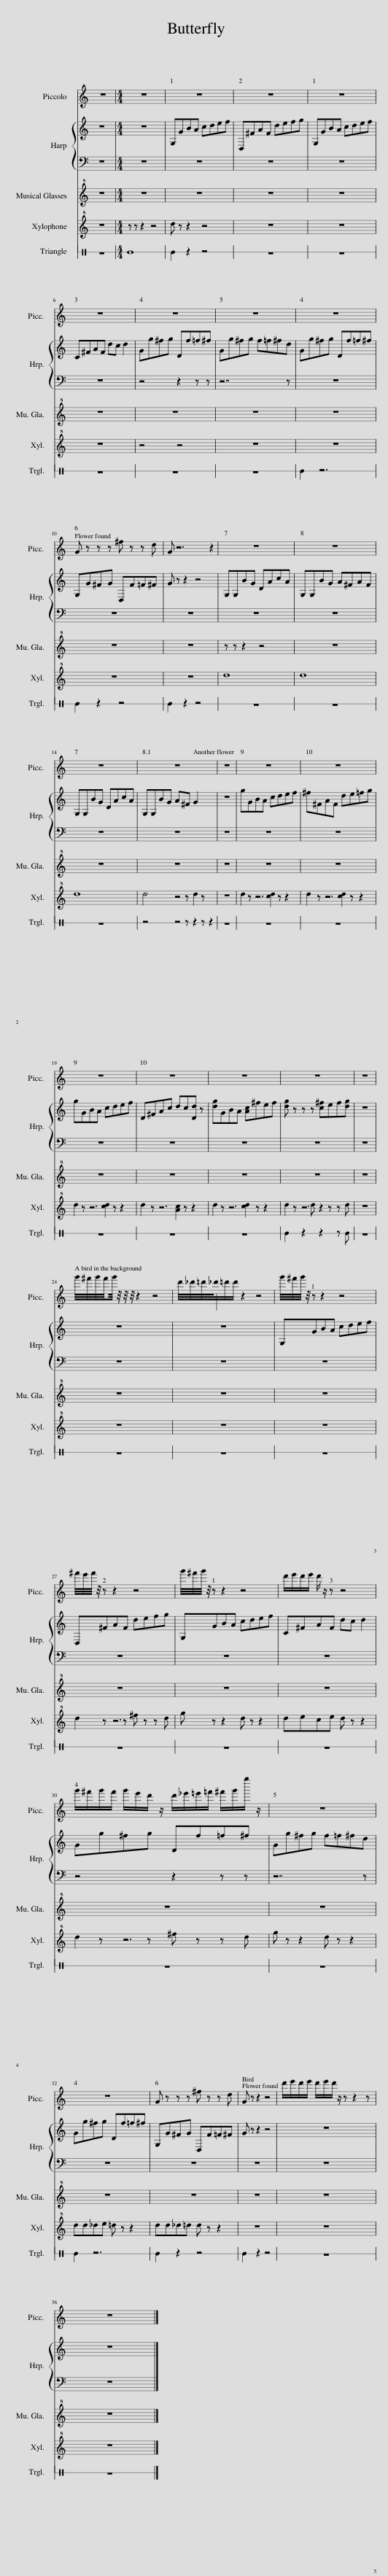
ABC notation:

X:1
%%score 1 2 3 4
L:1/8
M:none
I:linebreak $
K:C
V:1 treble transpose=12
V:2 treble
V:3 treble+8
V:4 perc stafflines=1
K:none
V:1
 z8 |[M:4/4] z8 | z8 | z8 | z8 |$ %5
 z8 | z8 | z8 | z8 |$ G z z z ^f z z d | %10
 G z6 z2 | z8 | z8 |$ z8 | z8 | %15
 z8 | z8 | z8 |$ z8 | z8 | %20
 z8 | z8 | z8 |$ g'/4^f'/4g'/4f'/4g'/4 z/4 z/4 z/4 z2 z4 | d'/4_d'/4=d'/4_d'/4=d'/d'/ z2 z4 | %25
 g'/4^f'/4g'/4 z/4 z z2 z4 |$ ^f'/4e'/4f'/4 z/4 z z2 z4 | g'/4^f'/4g'/4 z/4 z z2 z4 | d'/e'/d'/e'/ d'/ z/ z z4 |$ g'/^f'/g'/f'/ g'/e'/d'/ z/ d'/_e'/=e'/=f'/ ^f'/g'/g''/ z/ | %30
 z8 |$ z8 | G z z z ^f z z d | G z z2 z4 | d'/e'/d'/e'/ d'/e'/d'/ z/ z z2 z |$ %35
 z8 |] %36
V:2
 z8 |[M:4/4] z8 | G,GBA cdef | D,^FAF defg | G,GBA cdef |$ %5
 C^FAF dc d2 | Gg^fg Df=f^f | Gg^fg f=f^fd | Gg^fg Df=f^f |$ G,G^FG D,F=F^F | %10
 G z z2 z4 | G,G,BG DAcA | G,G,BG A^FAF |$ G,G,BG DAcA | G,G,BG A^F G2 | %15
 z8 | gGBA cdef | ^f^FAF de=fg |$ gGBA cdef | D^FAc dc[Dd] z | %20
 [dg]GBA [Ac]^fef | [dg] z z z [c^f]ef[dg] | z8 |$ z8 | z8 | %25
 G,GBA cdef |$ D,^FAF defg | G,GBA cdef | C^FAF dc d2 |$ Gg^fg Df=f^f | %30
 Gg^fg f=f^fd |$ Gg^fg Df=f^f | G,G^FG D,F=F^F | G z z2 z4 | z8 |$ %35
 z8 |] %36
V:3
 z8 |[M:4/4] z z z2 z4 | d z z2 z4 | z8 | z8 |$ %5
 z8 | z4 z4 | z8 | z8 |$ z8 | %10
 z8 | d8 | d8 |$ d8 | d4 z2 d2 | %15
 z8 | d2 z2 [cd]2 z2 | d2 z2 [cd]2 z2 |$ d2 z2 [cd]2 z2 | d2 z2 [Ac]2 z2 | %20
 d2 z2 [cd]2 z2 | d2 z d z2 z d | z8 |$ z8 | z8 | %25
 z8 |$ d2 z2 ^f z z d | g z z2 d z z2 | dece d z z2 |$ d2 z2 ^f z z d | %30
 g z z2 d z z2 |$ dd_de =d z z2 | dd_d=d d z z2 | z8 | z8 |$ %35
 z8 |] %36
V:4
 z8 |[M:4/4] E8 | E2 z2 z4 | z8 | z8 |$ %5
 z8 | z8 | z8 | E2 z6 |$ E2 z2 z4 | %10
 E2 z2 z4 | z8 | z8 |$ z8 | z4 z4 z2 | %15
 z8 | z8 | z8 |$ z8 | z8 | %20
 z8 | E2 z2 z2 z E | z8 |$ z8 | z8 | %25
 z8 |$ z8 | z8 | z8 |$ z8 | %30
 z8 |$ E2 z6 | E2 z2 z4 | E2 z2 z4 | z8 |$ %35
 z8 |] %36
